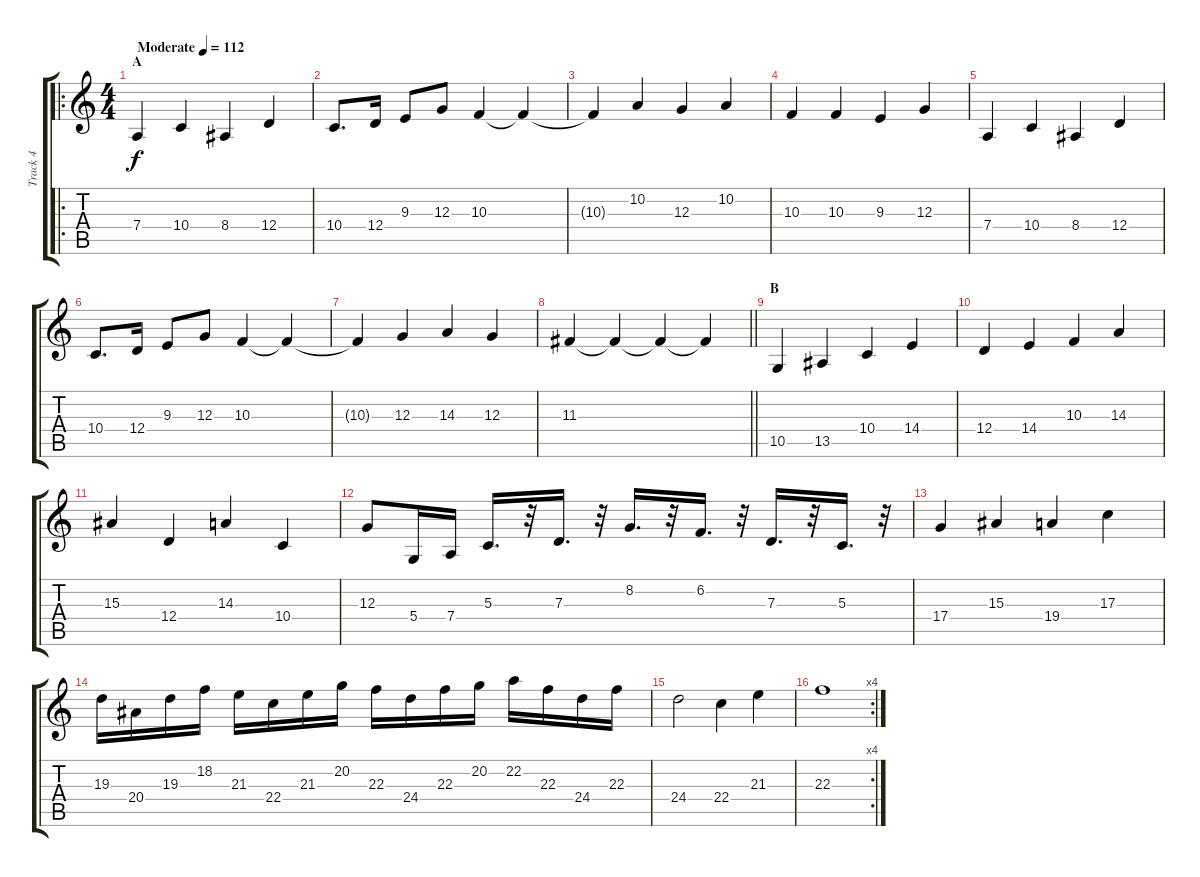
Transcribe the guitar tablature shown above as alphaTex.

\track ("Track 4" "Track 4") {instrument stringensemble1}
\staff {score tabs}
\tuning (E4 B3 G3 D3 A2 E2) {hide}
\ro
\ts (4 4)
\section ("" "A")
\tempo (112 "Moderate")
\clef g2
\ks c
7.4.4{dy f instrument stringensemble1} 10.4.4 8.4.4 12.4.4 |
10.4.8{d} 12.4.16 9.3.8 12.3.8 10.3.4 10.3{t}.4 |
10.3{t}.4 10.2.4 12.3.4 10.2.4 |
10.3.4 10.3.4 9.3.4 12.3.4 |
7.4.4 10.4.4 8.4.4 12.4.4 |
10.4.8{d} 12.4.16 9.3.8 12.3.8 10.3.4 10.3{t}.4 |
10.3{t}.4 12.3.4 14.3.4 12.3.4 |
\barLineRight lightlight
11.3.4 11.3{t}.4 11.3{t}.4 11.3{t}.4 |
\section ("" "B")
10.5.4 13.5.4 10.4.4 14.4.4 |
12.4.4 14.4.4 10.3.4 14.3.4 |
15.3.4 12.4.4 14.3.4 10.4.4 |
12.3.8 5.4.16{instrument electricguitarclean} 7.4.16 5.3.16{d} r.32 7.3.16{d} r.32 8.2.16{d} r.32 6.2.16{d} r.32 7.3.16{d} r.32 5.3.16{d} r.32 |
17.4.4{instrument stringensemble1} 15.3.4 19.4.4 17.3.4 |
19.3.16 20.4.16 19.3.16 18.2.16 21.3.16 22.4.16 21.3.16 20.2.16 22.3.16 24.4.16 22.3.16 20.2.16 22.2.16 22.3.16 24.4.16 22.3.16 |
24.4.2 22.4.4 21.3.4 |
\rc 4
22.3.1
